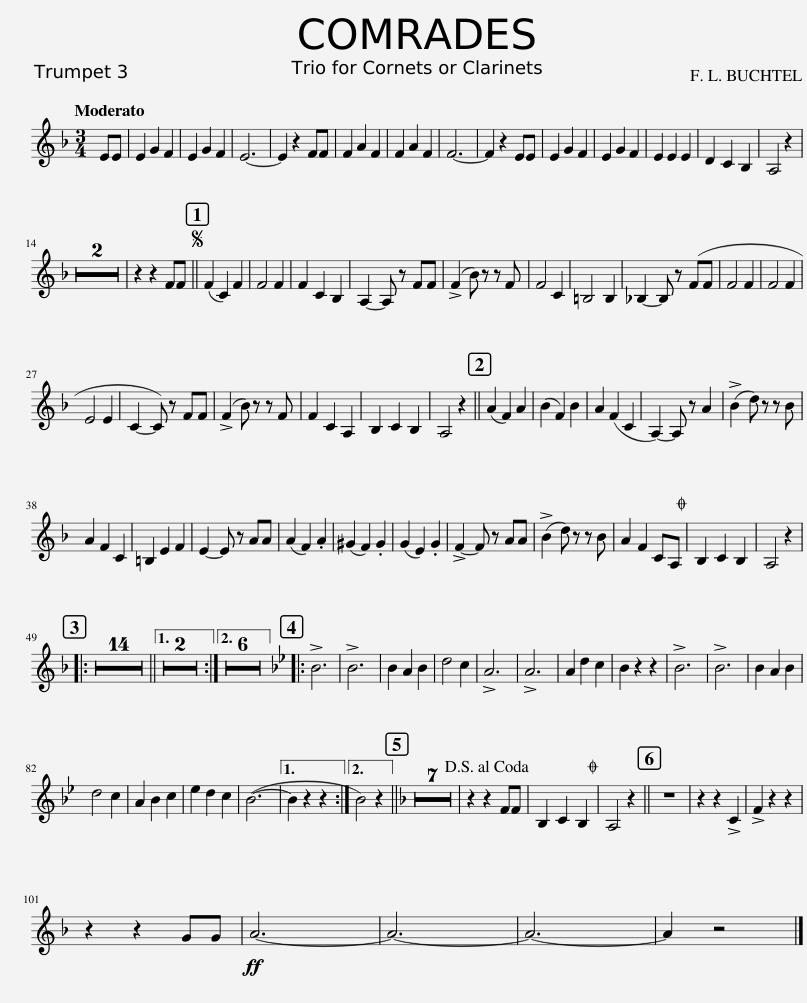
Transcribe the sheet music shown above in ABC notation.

X:1
L:1/8
Q:1/4=114
M:3/4
I:linebreak $
K:none
V:1 treble transpose=-2
V:1
[K:F] EE | E2 G2 F2 | E2 G2 F2 | E6- | E2 z2 FF | %5
 F2 A2 F2 | F2 A2 F2 | F6- | F2 z2 EE | E2 G2 F2 | %10
 E2 G2 F2 | E2 E2 E2 | D2 C2 B,2 | A,4 z2 |$ z6 | %15
 z6 | z2 z2 FF ||S (F2 C2) F2 | F4 F2 | F2 C2 B,2 | %20
 A,2- A, z FF | (!>!F2 B) z z F | F4 C2 | =B,4 B,2 | _B,2- B, z (FF | %25
 F4 F2 | F4 F2 |$ E4 E2 | C2- C) z FF | (!>!F2 B) z z F | %30
 F2 C2 A,2 | B,2 C2 B,2 | A,4 z2 || (A2 F2) A2 | (B2 F2) B2 | %35
 A2 (F2 C2 | A,2-) A, z A2 | (!>!B2 d) z z B |$ A2 F2 C2 | =B,2 E2 F2 | %40
 E2- E z AA | (A2 F2) .A2 | (^G2 F2) .G2 | (G2 E2) .G2 | !>!F2- F z AA | %45
 (!>!B2 d) z z B | A2 F2 CA,!dacoda! | B,2 C2 B,2 | A,4 z2 |:$ z6 | %50
 z6 | z6 | z6 | z6 | z6 | %55
 z6 | z6 | z6 | z6 | z6 | %60
 z6 | z6 | z6 ||1 z6 | z6 :|2 %65
 z6 | z6 | z6 | z6 | z6 | %70
 z6 |:[K:Bb] !>!B6 | !>!B6 | B2 A2 B2 | d4 c2 | %75
 !>!A6 | !>!A6 | A2 d2 c2 | B2 z2 z2 | !>!B6 | %80
 !>!B6 | B2 A2 B2 |$ d4 c2 | A2 B2 c2 | e2 d2 c2 | %85
 (B6- |1 B2 z2 z2 :|2 B4) z2 ||[K:F] z6 | z6 | %90
 z6 | z6 | z6 | z6 | z6 | %95
 z2 z2 FF!D.S.! | B,2 C2 B,2!dacoda! | A,4 z2 || z6 | z2 z2 !>!C2 | %100
 !>!F2 z2 z2 |$ z2 z2 GG |!ff! A6- | A6- | A6- | %105
 A2 z4 |] %106
